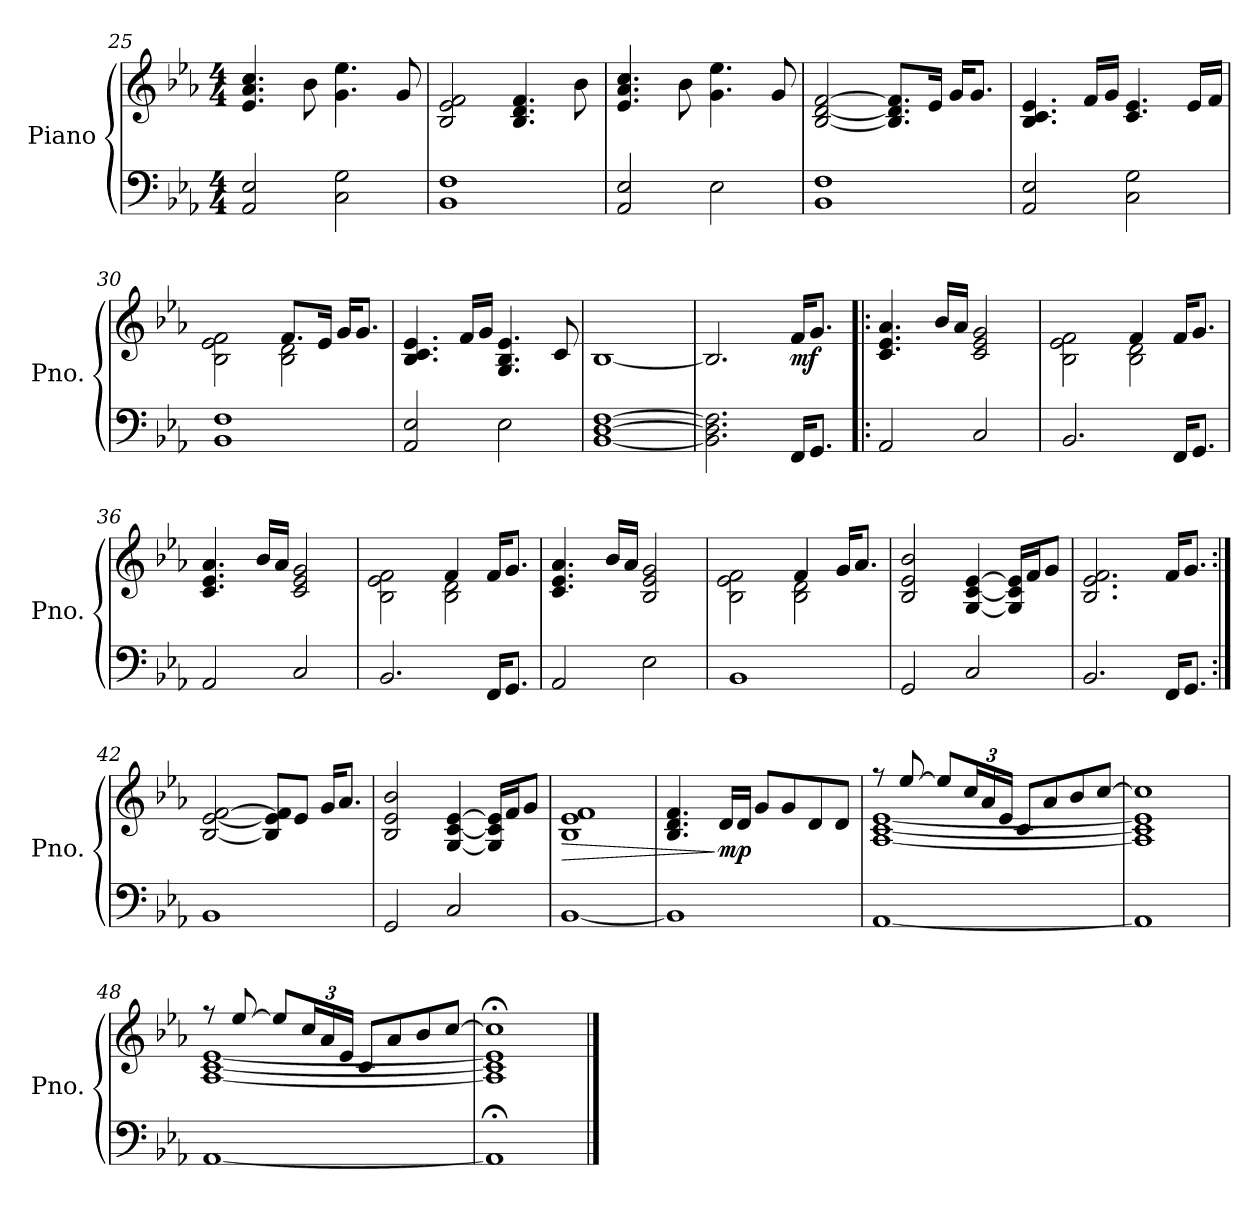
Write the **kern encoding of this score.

**kern	**kern	**dynam
*part1	*part1	*part1
*staff2	*staff1	*staff1/2
*I"Piano	*	*
*I'Pno.	*	*
*clefF4	*clefG2	*
*k[b-e-a-]	*k[b-e-a-]	*
*M4/4	*M4/4	*
=25	=25	=25
2AA-/ 2E-/	4.e-/ 4.a-/ 4.cc/	.
.	8b-\	.
2C\ 2G\	4.g\ 4.ee-\	.
.	8g/	.
=26	=26	=26
1BB- 1F	2B-/ 2e-/ 2f/	.
.	4.B-/ 4.d/ 4.f/	.
.	8b-\	.
=27	=27	=27
2AA-/ 2E-/	4.e-/ 4.a-/ 4.cc/	.
.	8b-\	.
2E-\	4.g\ 4.ee-\	.
.	8g/	.
!!LO:LB:g=z
=28	=28	=28
1BB- 1F	[2B-/ [2d/ [2f/	.
.	8.B-/] 8.d/] 8.f/]L	.
.	16e-/Jk	.
.	16g/KL	.
.	8.g/J	.
=29	=29	=29
2AA-/ 2E-/	4.B-/ 4.c/ 4.e-/	.
.	16f/LL	.
.	16g/JJ	.
2C\ 2G\	4.c/ 4.e-/	.
.	16e-/LL	.
.	16f/JJ	.
=30	=30	=30
*	*^	*
1BB- 1F	2ryy	2B-\ 2e-\ 2f\	.
.	8.f/L	2B-\ 2d\	.
.	16e-/Jk	.	.
.	16g/KL	.	.
.	8.g/J	.	.
*	*v	*v	*
!!LO:LB:g=z
=31	=31	=31
2AA-/ 2E-/	4.B-/ 4.c/ 4.e-/	.
.	16f/LL	.
.	16g/JJ	.
2E-\	4.G/ 4.B-/ 4.e-/	.
.	8c/	.
=32	=32	=32
[1BB- [1D [1F	[1B-	.
=33	=33	=33
2.BB-\] 2.D\] 2.F\]	2.B-/]	.
!	!	!LO:DY:b
16FF/KL	16f/KL	mf
8.GG/J	8.g/J	.
!!LO:PB:g=z
=34!|:	=34!|:	=34!|:
2AA-/	4.c/ 4.e-/ 4.a-/	.
.	16b-/LL	.
.	16a-/JJ	.
2C/	2c/ 2e-/ 2g/	.
=35	=35	=35
*	*^	*
2.BB-/	2ryy	2B-\ 2e-\ 2f\	.
.	4f/	2B-\ 2d\	.
16FF/KL	16f/KL	.	.
8.GG/J	8.g/J	.	.
*	*v	*v	*
=36	=36	=36
2AA-/	4.c/ 4.e-/ 4.a-/	.
.	16b-/LL	.
.	16a-/JJ	.
2C/	2c/ 2e-/ 2g/	.
=37	=37	=37
*	*^	*
2.BB-/	2ryy	2B-\ 2e-\ 2f\	.
.	4f/	2B-\ 2d\	.
16FF/KL	16f/KL	.	.
8.GG/J	8.g/J	.	.
*	*v	*v	*
!!LO:LB:g=z
=38	=38	=38
2AA-/	4.c/ 4.e-/ 4.a-/	.
.	16b-/LL	.
.	16a-/JJ	.
2E-\	2B-/ 2e-/ 2g/	.
=39	=39	=39
*	*^	*
1BB-	2ryy	2B-\ 2e-\ 2f\	.
.	4f/	2B-\ 2d\	.
.	16g/KL	.	.
.	8.a-/J	.	.
*	*v	*v	*
=40	=40	=40
2GG/	2B-/ 2e-/ 2b-/	.
2C/	[4G/ [4c/ [4e-/	.
.	16G/] 16c/] 16e-/]LL	.
.	16f/J	.
.	8g/J	.
!!LO:LB:g=z
=41	=41	=41
2.BB-/	2.B-/ 2.e-/ 2.f/	.
16FF/KL	16f/KL	.
8.GG/J	8.g/J	.
=42:|!	=42:|!	=42:|!
1BB-	[2B-/ [2e-/ [2f/	.
.	8B-/] 8e-/] 8f/]L	.
.	8e-/J	.
.	16g/KL	.
.	8.a-/J	.
=43	=43	=43
2GG/	2B-/ 2e-/ 2b-/	.
2C/	[4G/ [4c/ [4e-/	.
.	16G/] 16c/] 16e-/]LL	.
.	16f/J	.
.	8g/J	.
!!LO:LB:g=z
=44	=44	=44
!	!	!LO:HP:b
[1BB-	1B- 1e- 1f	>
=45	=45	=45
1BB-]	4.B-/ 4.d/ 4.f/	.
!	!	!LO:DY:n=1:b
.	16d/LL	] mp
.	16d/JJ	.
.	8g/L	.
.	8g/	.
.	8d/	.
.	8d/J	.
=46	=46	=46
*	*^	*
[1AA-	8r	[1A- [1c [1e-	.
.	[8ee-/	.	.
.	8ee-/L]	.	.
*	*Xbrackettup	*	*
.	24cc/L	.	.
.	24a-/	.	.
.	24e-/JJ	.	.
.	8c/L	.	.
.	8a-/	.	.
.	8b-/	.	.
.	[8cc/J	.	.
!!LO:LB:g=z	!!
=47	=47	=47	=47
1AA-]	1cc]	1A-] 1c] 1e-]	.
=48	=48	=48	=48
[1AA-	8r	[1A- [1c [1e-	.
.	[8ee-/	.	.
.	8ee-/L]	.	.
.	24cc/L	.	.
.	24a-/	.	.
.	24e-/JJ	.	.
.	8c/L	.	.
.	8a-/	.	.
.	8b-/	.	.
.	[8cc/J	.	.
=49	=49	=49	=49
*	*MM50	*	*
1AA-;<]	1cc;<]	1A-] 1c] 1e-]	.
*	*v	*v	*
==	==	==
*-	*-	*-
